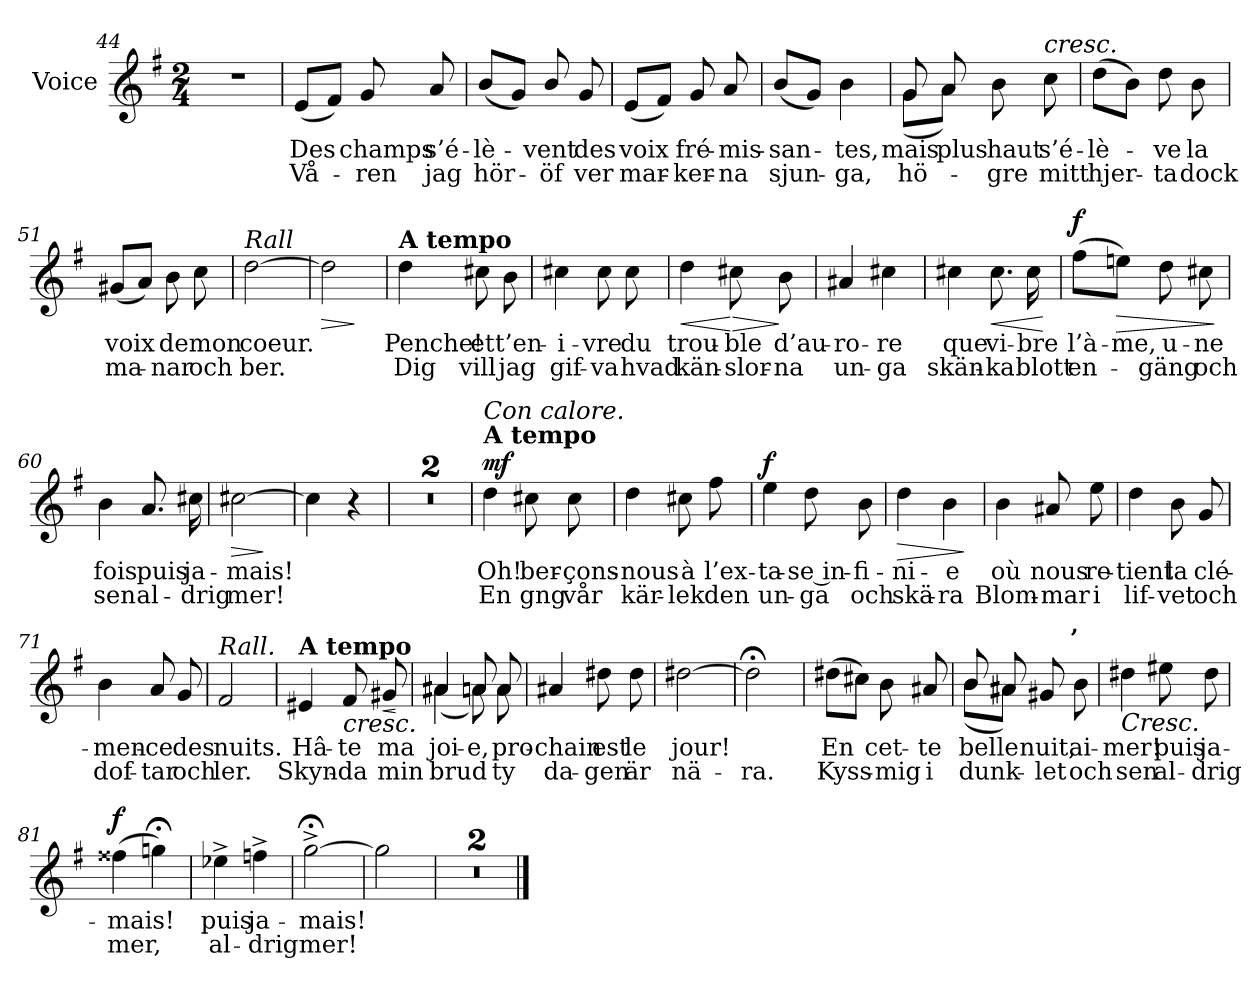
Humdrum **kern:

**kern	**text	**text	**dynam
*part1	*part1	*part1	*part1
*staff1	*staff1	*staff1	*staff1
*I"Voice	*	*	*
*clefG2	*	*	*
*k[f#]	*	*	*
*M2/4	*	*	*
=44	=44	=44	=44
2r	.	.	.
=45	=45	=45	=45
!	!LO:LY:b	!LO:LY:b	!
(<8e/L	Des	Vå-	.
8f#/J)	.	.	.
!	!LO:LY:b	!LO:LY:b	!
8g/	champs	-ren	.
!	!LO:LY:b	!LO:LY:b	!
8a/	s’é-	jag	.
=46	=46	=46	=46
!	!LO:LY:b	!LO:LY:b	!
(<8b/L	-lè-	hör-	.
8g/J)	.	.	.
!	!LO:LY:b	!LO:LY:b	!
8b/	-vent	-öf	.
!	!LO:LY:b	!LO:LY:b	!
8g/	des	ver	.
!!LO:PB:g=z
=47	=47	=47	=47
!	!LO:LY:b	!LO:LY:b	!
(<8e/L	voix	mar-	.
8f#/J)	.	.	.
!	!LO:LY:b	!LO:LY:b	!
8g/	fré-	-ker-	.
!	!LO:LY:b	!LO:LY:b	!
8a/	-mis-	-na	.
=48	=48	=48	=48
!	!LO:LY:b	!LO:LY:b	!
(<8b/L	-san-	sjun-	.
8g/J)	.	.	.
!	!LO:LY:b	!LO:LY:b	!
4b\	-tes,	-ga,	.
=49	=49	=49	=49
!	!LO:LY:b	!LO:LY:b	!
*^	*	*	*
8g/	(<8g\L	mais	hö-	.
!	!	!LO:LY:b	!	!
8a/	8a\J)	plus	.	.
!	!	!LO:LY:b	!LO:LY:b	!
8b\	4ryy	haut	-gre	.
!LO:TX:a:i:t=cresc.	!	!	!	!
!	!	!LO:LY:b	!LO:LY:b	!
8cc\	.	s’é-	mitt	.
*v	*v	*	*	*
=50	=50	=50	=50
!	!LO:LY:b	!LO:LY:b	!
(>8dd\L	-lè-	hjer-	.
8b\J)	.	.	.
!	!LO:LY:b	!LO:LY:b	!
8dd\	-ve	-ta	.
!	!LO:LY:b	!LO:LY:b	!
8b\	la	dock	.
!!LO:LB:g=z
=51	=51	=51	=51
!	!LO:LY:b	!LO:LY:b	!
(<8g#X/L	voix	ma-	.
8a/J)	.	.	.
!	!LO:LY:b	!LO:LY:b	!
8b\	de	-nar	.
!	!LO:LY:b	!LO:LY:b	!
8cc\	mon	och	.
=52	=52	=52	=52
!LO:TX:a:i:t=Rall	!	!	!
!	!LO:LY:b	!LO:LY:b	!
[2dd\	coeur.	ber.	.
=53	=53	=53	=53
!	!	!	!LO:HP:b
2dd\]	.	.	>
.	.	.	]
=54	=54	=54	=54
!LO:TX:a:B:t=A tempo	!	!	!
!	!LO:LY:b	!LO:LY:b	!
4dd\	Penche!	Dig	.
!	!LO:LY:b	!LO:LY:b	!
8cc#X\	et	vill	.
!	!LO:LY:b	!LO:LY:b	!
8b\	t’en-	jag	.
=55	=55	=55	=55
!	!LO:LY:b	!LO:LY:b	!
4cc#X\	-i-	gif-	.
!	!LO:LY:b	!LO:LY:b	!
8cc#\	-vre	-va	.
!	!LO:LY:b	!LO:LY:b	!
8cc#\	du	hvad	.
!!LO:LB:g=z
=56	=56	=56	=56
!	!LO:LY:b	!LO:LY:b	!LO:HP:b
4dd\	trou-	kän-	<
!	!LO:LY:b	!LO:LY:b	!LO:HP:n=1:b
8cc#X\	-ble	-slor-	[ >
!	!LO:LY:b	!LO:LY:b	!
8b\	d’au-	-na	]
=57	=57	=57	=57
!	!LO:LY:b	!LO:LY:b	!
4a#X/	-ro-	un-	.
!	!LO:LY:b	!LO:LY:b	!
4cc#X\	-re	-ga	.
=58	=58	=58	=58
!	!LO:LY:b	!LO:LY:b	!
4cc#X\	que	skän-	.
!	!LO:LY:b	!LO:LY:b	!LO:HP:b
8.cc#\	vi-	-ka	<
!	!LO:LY:b	!LO:LY:b	!
16cc#\	-bre	blott	.
.	.	.	[
=59	=59	=59	=59
!	!LO:LY:b	!LO:LY:b	!LO:DY:b
(>8ff#\L	l’à-	en-	f
!	!LO:LY:b	!	!LO:HP:b
8een\J)	-me,	.	>
!	!LO:LY:b	!LO:LY:b	!
8dd\	u-	-gäng	.
!	!LO:LY:b	!LO:LY:b	!
8cc#X\	-ne	och	.
.	.	.	]
!!LO:LB:g=z
=60	=60	=60	=60
!	!LO:LY:b	!LO:LY:b	!
4b\	fois	sen	.
!	!LO:LY:b	!LO:LY:b	!
8.a/	puis	al-	.
!	!LO:LY:b	!LO:LY:b	!
16cc#X\	ja-	-drig	.
=61	=61	=61	=61
!	!LO:LY:b	!LO:LY:b	!LO:HP:b
[2cc#X\	-mais!	mer!	>
.	.	.	]
=62	=62	=62	=62
4cc#\]	.	.	.
4r	.	.	.
=63	=63	=63	=63
2r	.	.	.
=64	=64	=64	=64
2r	.	.	.
!!LO:LB:g=z
=65	=65	=65	=65
!LO:TX:a:B:t=A tempo	!	!	!
!LO:TX:a:i:t=Con calore.	!	!	!
!	!LO:LY:b	!LO:LY:b	!LO:DY:a
4dd\	Oh!	En	mf
!	!LO:LY:b	!LO:LY:b	!
8cc#X\	ber-	gng	.
!	!LO:LY:b	!LO:LY:b	!
8cc#\	-çons-	vår	.
=66	=66	=66	=66
!	!LO:LY:b	!LO:LY:b	!
4dd\	-nous	kär-	.
!	!LO:LY:b	!LO:LY:b	!
8cc#X\	à	-lek	.
!	!LO:LY:b	!LO:LY:b	!
8ff#\	l’ex-	den	.
=67	=67	=67	=67
!	!LO:LY:b	!LO:LY:b	!LO:DY:a
4ee\	-ta-	un-	f
!	!LO:LY:b	!LO:LY:b	!
8dd\	-se in-	-ga	.
!	!LO:LY:b	!LO:LY:b	!
8b\	-fi-	och	.
=68	=68	=68	=68
!	!LO:LY:b	!LO:LY:b	!LO:HP:b
4dd\	-ni-	skä-	>
!	!LO:LY:b	!LO:LY:b	!
4b\	-e	-ra	.
.	.	.	]
=69	=69	=69	=69
!	!LO:LY:b	!LO:LY:b	!
4b\	où	Blom-	.
!	!LO:LY:b	!LO:LY:b	!
8a#X/	nous	-mar	.
!	!LO:LY:b	!LO:LY:b	!
8ee\	re-	i	.
!!LO:LB:g=z
=70	=70	=70	=70
!	!LO:LY:b	!LO:LY:b	!
4dd\	-tient	lif-	.
!	!LO:LY:b	!LO:LY:b	!
8b\	la	-vet	.
!	!LO:LY:b	!LO:LY:b	!
8g/	clé-	och	.
=71	=71	=71	=71
!	!LO:LY:b	!LO:LY:b	!
4b\	-men-	dof-	.
!	!LO:LY:b	!LO:LY:b	!
8a/	-ce	-tar	.
!	!LO:LY:b	!LO:LY:b	!
8g/	des	och	.
=72	=72	=72	=72
!LO:TX:a:i:t=Rall.	!	!	!
!	!LO:LY:b	!LO:LY:b	!
2f#/	nuits.	ler.	.
=73	=73	=73	=73
!LO:TX:a:B:t=A tempo	!	!	!
!	!LO:LY:b	!LO:LY:b	!
4e#X/	Hâ-	Skyn-	.
!	!LO:LY:b	!LO:LY:b	!LO:HP:b
8f#/	-te	-da	<
!	!LO:LY:b	!LO:LY:b	!LO:HP:b
8g#X/	ma	min	<
.	.	.	[
!!LO:LB:g=z
=74	=74	=74	=74
!	!LO:LY:b	!LO:LY:b	!
*^	*	*	*
4a#X/	(<4a#\	joi-	brud	.
!	!	!LO:LY:b	!	!
8an/	8an\)	-e,	.	[
!	!	!LO:LY:b	!LO:LY:b	!
8a/	8a\	pro-	ty	.
=75	=75	=75	=75	=75
!	!	!LO:LY:b	!LO:LY:b	!
*v	*v	*	*	*
4a#X/	-chain	da-	.
!	!LO:LY:b	!LO:LY:b	!
8dd#X\	est	-gen	.
!	!LO:LY:b	!LO:LY:b	!
8dd#\	le	är	.
=76	=76	=76	=76
!	!LO:LY:b	!LO:LY:b	!
[2dd#X\	jour!	nä-	.
=77	=77	=77	=77
!	!	!LO:LY:b	!
2dd#;<\]	.	-ra.	.
!!LO:LB:g=z
=78	=78	=78	=78
!	!LO:LY:b	!LO:LY:b	!
(>8dd#X\L	En	Kyss-	.
8cc#X\J)	.	.	.
!	!LO:LY:b	!LO:LY:b	!
8b\	cet-	-mig	.
!	!LO:LY:b	!LO:LY:b	!
8a#X/	-te	i	.
!!LO:REH:place=s1:a:B:enc=none:fs=22:t=’:qo=1.5
=79	=79	=79	=79
!	!LO:LY:b	!LO:LY:b	!
*^	*	*	*
8b/	(<8b\L	bel	dunk-	.
!	!	!LO:LY:b	!	!
8a#X/	8a#\J)	le	.	.
!	!	!LO:LY:b	!LO:LY:b	!
8g#X/	4ryy	nuit,	-let	.
!	!	!LO:LY:b	!LO:LY:b	!
8b\	.	ai-	och	.
*v	*v	*	*	*
=80	=80	=80	=80
!LO:TX:b:i:t=Cresc.	!	!	!
!	!LO:LY:b	!LO:LY:b	!
4dd#X\	-mer!	sen	.
!	!LO:LY:b	!LO:LY:b	!
8ee#X\	puis	al-	.
!	!LO:LY:b	!LO:LY:b	!
8dd#\	ja-	-drig	.
=81	=81	=81	=81
!	!LO:LY:b	!LO:LY:b	!LO:DY:b
(>4ff##X\	-mais!	mer,	f
4ggn;<\)	.	.	.
!!LO:LB:g=z
=82	=82	=82	=82
!	!LO:LY:b	!LO:LY:b	!
4ee-X^\	puis	al-	.
!	!LO:LY:b	!LO:LY:b	!
4ffn^\	ja-	-drig	.
=83	=83	=83	=83
!	!LO:LY:b	!LO:LY:b	!
[2gg;<^\	-mais!	mer!	.
=84	=84	=84	=84
2gg\]	.	.	.
=85	=85	=85	=85
2r	.	.	.
=86	=86	=86	=86
2r	.	.	.
==	==	==	==
*-	*-	*-	*-
